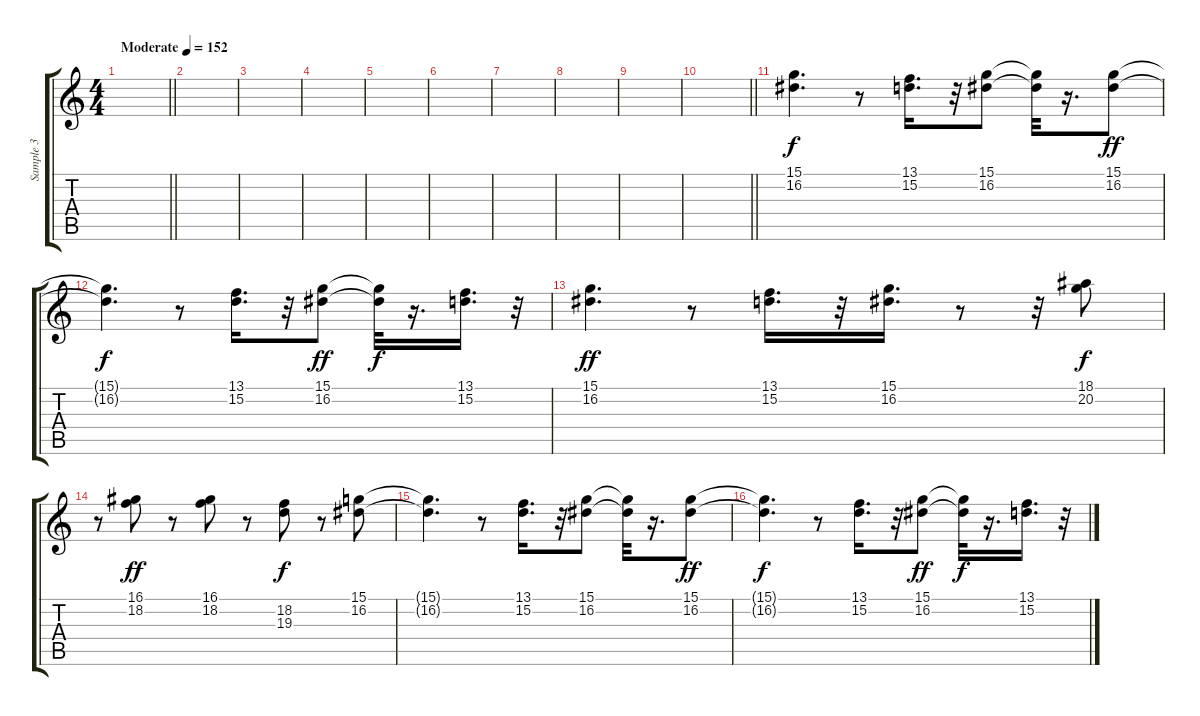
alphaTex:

\track ("Sample 3" "Sample 3") {instrument lead2sawtooth}
\staff {score tabs}
\tuning (E4 B3 G3 D3 A2 E2) {hide}
\ts (4 4)
\tempo (152 "Moderate")
\clef g2
\barLineRight lightlight
\ks c
|
\section ("" " ")
|
|
|
|
|
|
|
|
\barLineRight lightlight
|
\section ("" " ")
(15.1 16.2).4{d} r.8 (13.1 15.2).16{d dy f} r.32 (15.1 16.2).8 (15.1{t} 16.2{t}).32 r.16{d} (15.1 16.2).8{dy ff} |
(15.1{t} 16.2{t}).4{d dy f} r.8 (13.1 15.2).16{d} r.32 (15.1 16.2).8{dy ff} (15.1{t} 16.2{t}).32{dy f} r.16{d} (13.1 15.2).16{d} r.32 |
(15.1 16.2).4{d dy ff} r.8 (13.1 15.2).16{d} r.32 (15.1 16.2).16{d} r.8 r.32 (18.1 20.2).8{dy f} |
r.8 (16.1 18.2).8{dy ff} r.8 (16.1 18.2).8 r.8 (18.2 19.3).8{dy f} r.8 (15.1 16.2).8 |
(15.1{t} 16.2{t}).4{d} r.8 (13.1 15.2).16{d} r.32 (15.1 16.2).8 (15.1{t} 16.2{t}).32 r.16{d} (15.1 16.2).8{dy ff} |
(15.1{t} 16.2{t}).4{d dy f} r.8 (13.1 15.2).16{d} r.32 (15.1 16.2).8{dy ff} (15.1{t} 16.2{t}).32{dy f} r.16{d} (13.1 15.2).16{d} r.32
